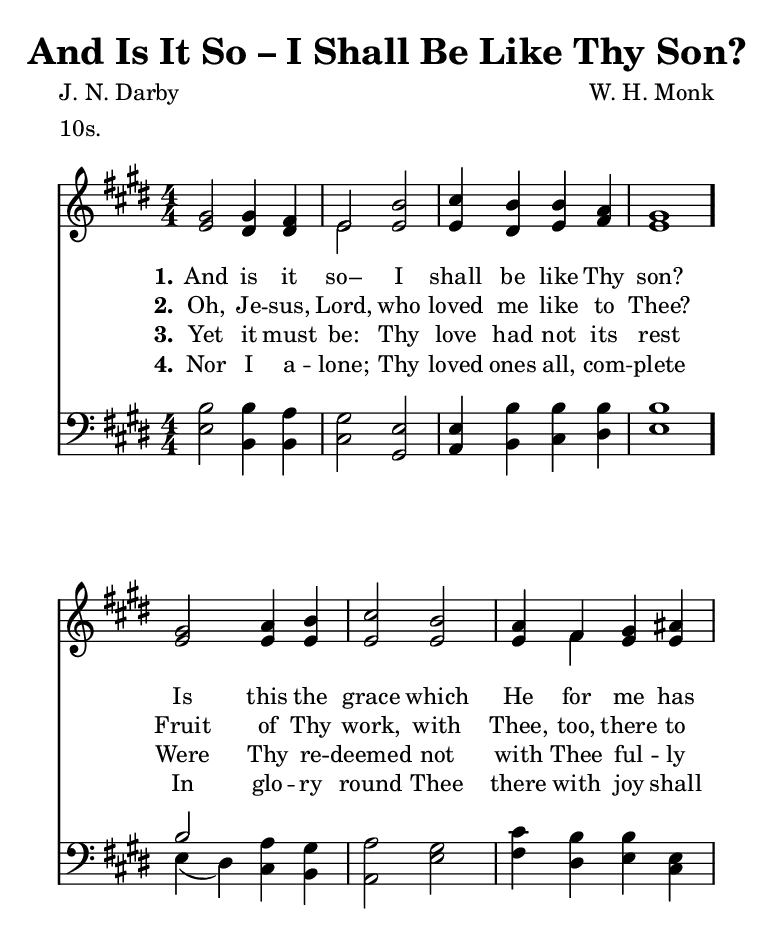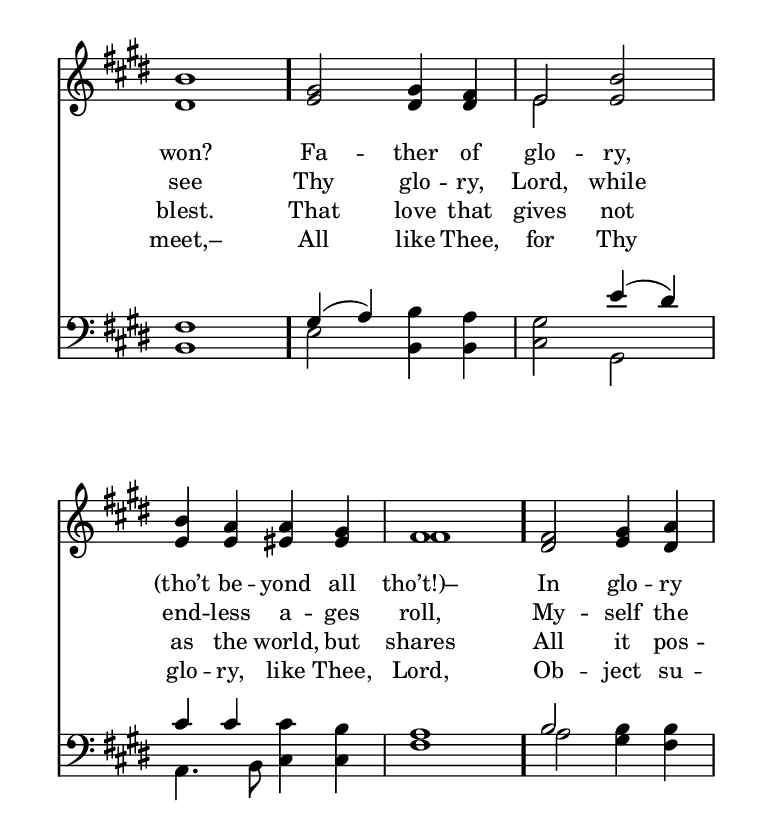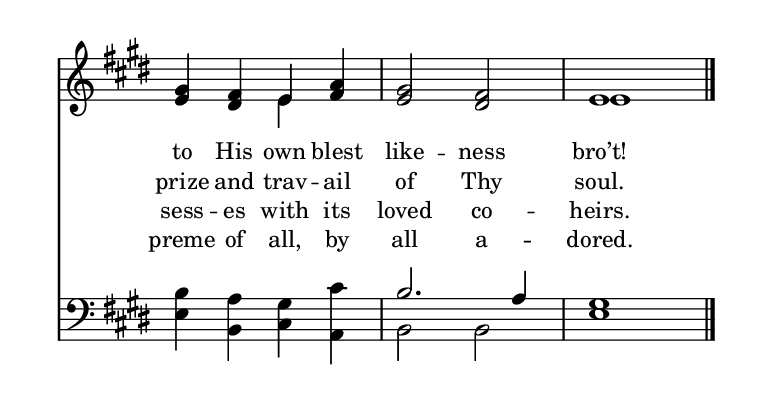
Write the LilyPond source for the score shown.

\include "common/global.ily"
\paper {
  \include "common/paper.ily"
  ragged-bottom = ##t
  system-system-spacing.padding = 11
}

\header{
  hymnnumber = "270"
  title = "And Is It So – I Shall Be Like Thy Son?"
  tunename = "Eventide" % see EOG076
  meter = "10s." % original has 4-10s. but EOG076 has "10s."
  poet = "J. N. Darby"
  composer = "W. H. Monk"
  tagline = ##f
}

global = {
  \include "common/overrides.ily"
  \override Staff.TimeSignature.style = #'numbered
  \time 4/4
  \override Score.MetronomeMark.transparent = ##t % hide all fermata changes too
  \tempo 4=110
  \key e \major
  \autoBeamOff
}

patternAA = { c2      c4 c4 | c2 c2      | c4  c4 c4 c4 | c1 }
patternAB = { c4( c4) c4 c4 | c2 c2      | c4  c4 c4 c4 | c1 }
patternAC = { c4( c4) c4 c4 | c2 c4( c4) | c4  c4 c4 c4 | c1 }
patternAD = { c2      c4 c4 | c2 c2      | c4. c8 c4 c4 | c1 }

patternBA = { c2 c4 c4 | c4 c4 c4 c4 | c2  c2 | c1 }
patternBB = { c2 c4 c4 | c4 c4 c4 c4 | c2. c4 | c1 }

notesSoprano = {
\global
\relative c'' {

  \changePitch \patternAA { gis gis fis | e b' | cis b b a | gis }
  \changePitch \patternAA { gis a b | cis b | a fis gis ais | b }
  \changePitch \patternAA { gis gis fis | e b' | b a a gis | fis }
  \changePitch \patternBA { fis gis a | gis fis e a | gis fis | e }

  \bar "|."

}
}

notesAlto = {
\global
\relative e' {

  \changePitch \patternAA { e dis dis | e e | e dis e fis | e }
  \changePitch \patternAA { e e e | e e | e fis e e | dis }
  \changePitch \patternAA { e dis dis | e e | e e eis eis | fis }
  \changePitch \patternBA { dis e dis | e dis e fis | e dis | e }

}
}

notesTenor = {
\global
\relative a {

  \changePitch \patternAA { b b a | gis e | e b' b b | b }
  \changePitch \patternAA { b a gis | a gis | cis b b e, | fis }
  \changePitch \patternAC { gis a b a | gis e' dis | cis cis cis b | a }
  \changePitch \patternBB { b b b | b a gis cis | b a | gis }

}
}

notesBass = {
\global
\relative f {

  \changePitch \patternAA { e b b | cis gis | a b cis dis | e }
  \changePitch \patternAB { e dis cis b | a e' | fis dis e cis | b }
  \changePitch \patternAD { e b b | cis gis | a b cis cis | fis }
  \changePitch \patternBA { a gis fis | e b cis a | b b e }

}
}


wordsA = \lyricmode {
\set stanza = "1."

And is it so– I shall be like Thy son? \bar "."
Is this the grace which He for me has won? \bar "."
Fa -- ther of glo -- ry, (tho’t be -- yond all tho’t!)– \bar "."
In glo -- ry to His own blest like -- ness bro’t! \bar "."

}

wordsB = \lyricmode {
\set stanza = "2."

Oh, Je -- sus, Lord, who loved me like to Thee?
Fruit of Thy work, with Thee, too, there to see
Thy glo -- ry, Lord, while end -- less a -- ges roll,
My -- self the prize and trav -- ail of Thy soul.

}

wordsC = \lyricmode {
\set stanza = "3."

Yet it must be: Thy love had not its rest
Were Thy re -- deemed not with Thee ful -- ly blest.
That love that gives not as the world, but shares
All it pos -- sess -- es with its loved co -- heirs.

}

wordsD = \lyricmode {
\set stanza = "4."

Nor I a -- lone; Thy loved ones all, com -- plete
In glo -- ry round Thee there with joy shall meet,–
All like Thee, for Thy glo -- ry, like Thee, Lord,
Ob -- ject su -- preme of all, by all a -- dored.

}

\score {
  \context ChoirStaff <<
    \context Staff = upper <<
      \set Staff.autoBeaming = ##f
      \set ChoirStaff.systemStartDelimiter = #'SystemStartBar
      \set ChoirStaff.printPartCombineTexts = ##f
      \partcombine #'(2 . 9) \notesSoprano \notesAlto
      \context NullVoice = sopranos { \voiceOne << \notesSoprano >> }
      \context NullVoice = altos { \voiceTwo << \notesAlto >> }
      \context Lyrics = one   \lyricsto sopranos \wordsA
      \context Lyrics = two   \lyricsto sopranos \wordsB
      \context Lyrics = three \lyricsto sopranos \wordsC
      \context Lyrics = four  \lyricsto sopranos \wordsD
    >>
    \context Staff = men <<
      \set Staff.autoBeaming = ##f
      \clef bass
      \set ChoirStaff.printPartCombineTexts = ##f
      \partcombine #'(2 . 9) \notesTenor \notesBass
      \context NullVoice = tenors { \voiceOne << \notesTenor >> }
      \context NullVoice = basses { \voiceTwo << \notesBass >> }
    >>
  >>
  \layout {
    \include "common/layout.ily"
  }
  \midi{
    \include "common/midi.ily"
  }
}

% TODO suggest alternate tune No. 6, as EOG076 does ?

\version "2.19.49"  % necessary for upgrading to future LilyPond versions.

% vi:set et ts=2 sw=2 ai nocindent syntax=lilypond:
